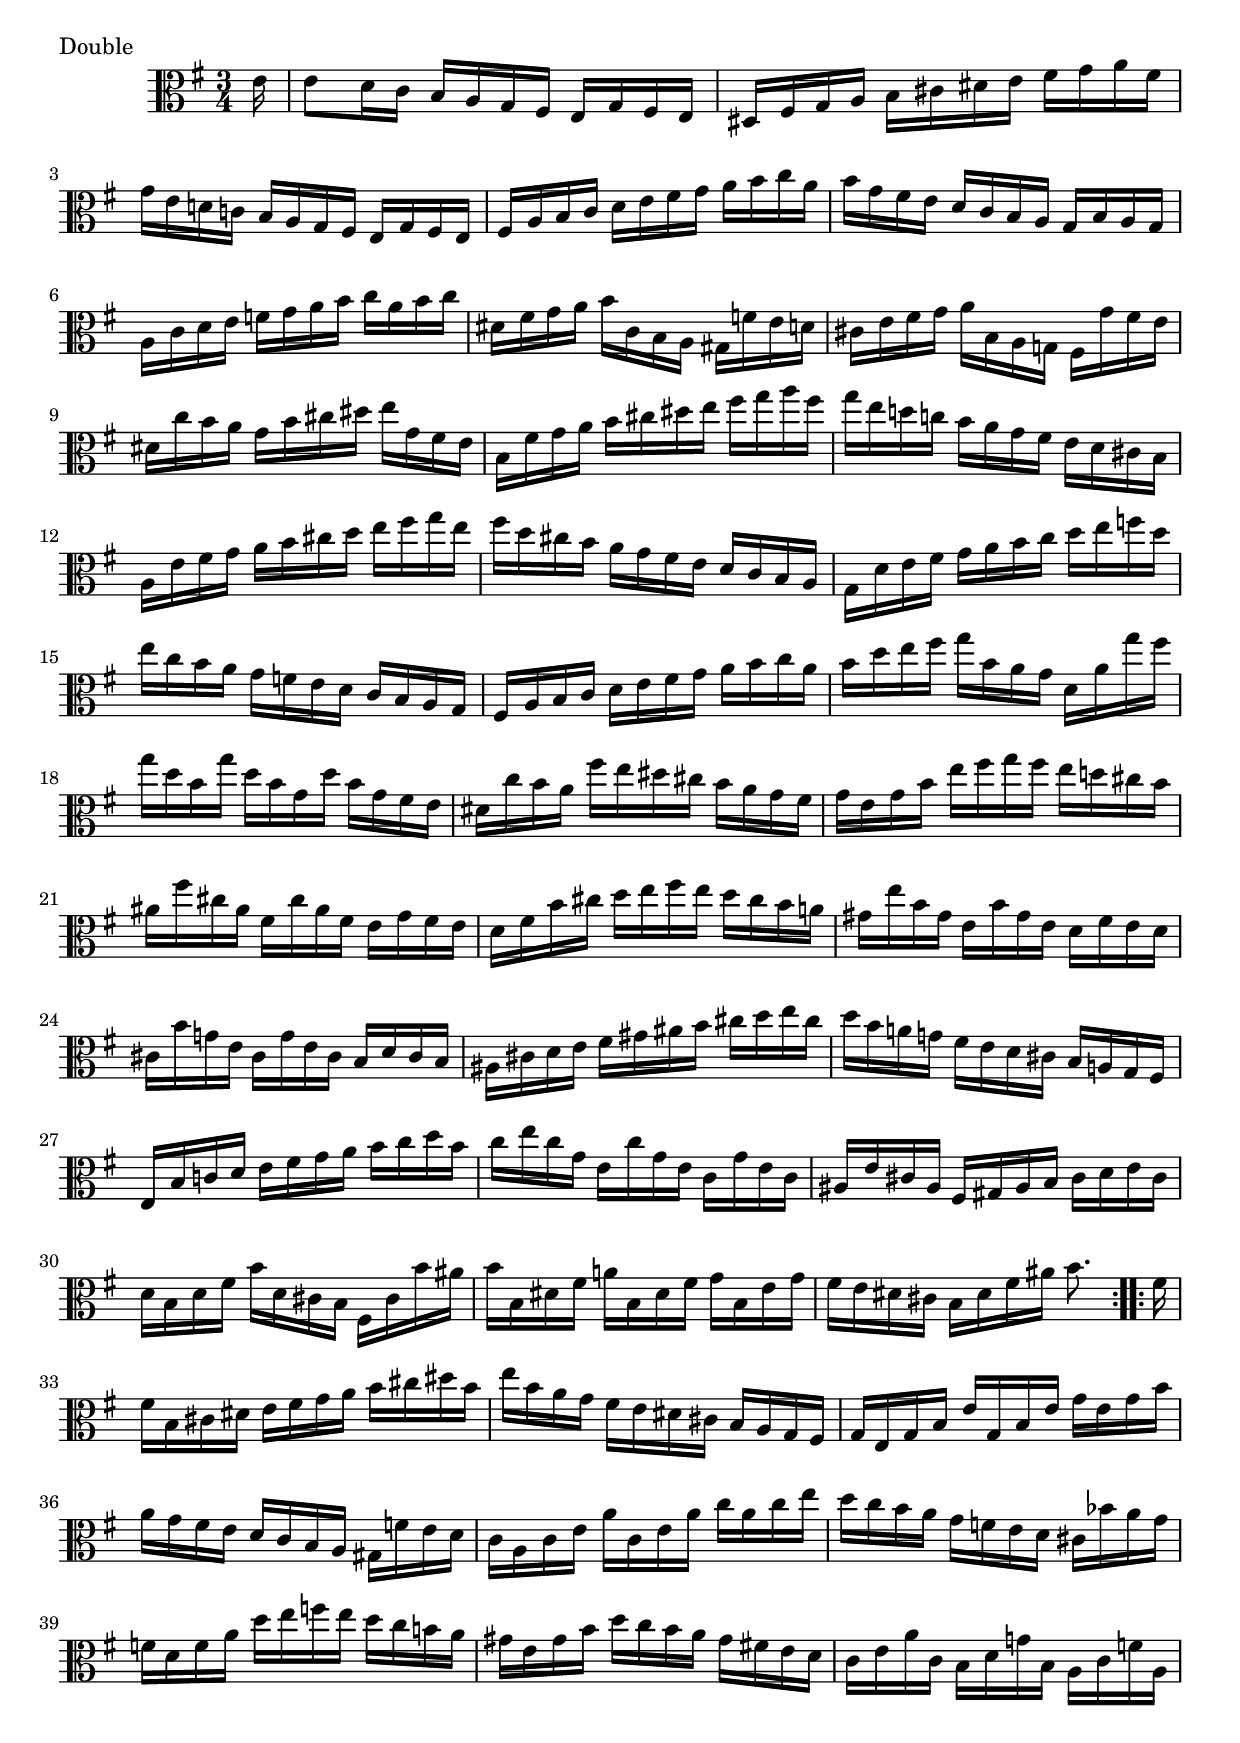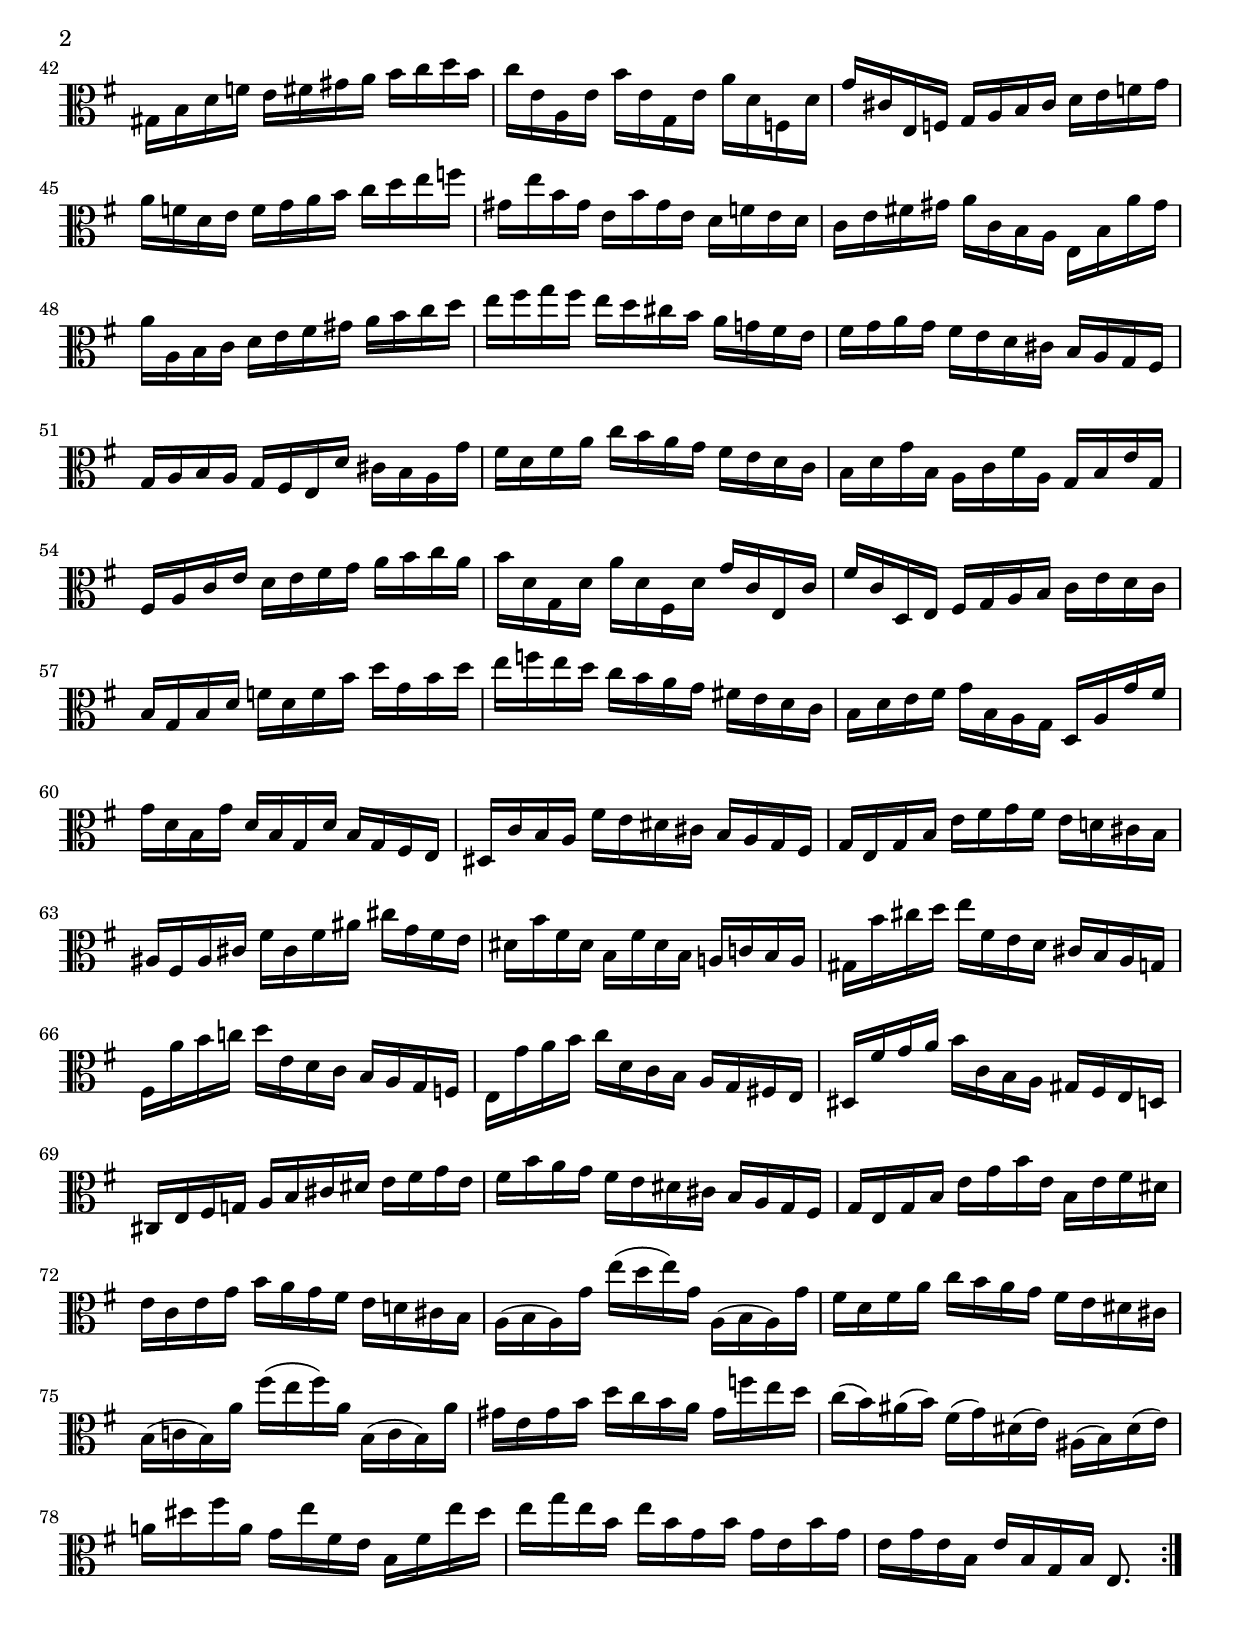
\version "2.16.0"

% Movement 4, Double

\version "2.16.0"

ivA =  { 
  b'16 |
  % 1
  b'8  a'16  g'16  fis'16  e'16  d'16  cis'16  b16  d'16  
  cis'16  b16  |
  % 2
  ais16  cis'16  d'16  e'16  fis'16  gis'16  ais'16  b'16  
  cis''16  d''16  e''16  cis''16  |
  % 3
  d''16  b'16  a'!16  g'!16  fis'16  e'16  d'16  cis'16  b16  
  d'16  cis'16  b16  |
  % 4
  cis'16  e'16  fis'16  g'16  a'16  b'16  cis''16  d''16  
  e''16  fis''16  g''16  e''16  |
  % 5
  fis''16  d''16  cis''16  b'16  a'16  g'16  fis'16  e'16  
  d'16  fis'16  e'16  d'16  |
  % 6
  e'16  g'16  a'16  b'16  c''16  d''16  e''16  fis''16  g''16 
   e''16  fis''16  g''16  |
  % 7
  ais'16  cis''16  d''16  e''16  fis''16  g'16  fis'16  e'16  
  dis'16  c''16  b'16  a'16  |
  % 8
  gis'16  b'16  cis''16  d''16  e''16  fis'16  e'16  d'!16  
  cis'16  d''16  cis''16  b'16  |
  % 9
  ais'16  g''16  fis''16  e''16  d''16  fis''16  gis''16  
  ais''16  b''16  d''16  cis''16  b'16  |
  % 10
  fis'16  cis''16  d''16  e''16  fis''16  gis''16  ais''16  
  b''16  cis'''16  d'''16  e'''16  cis'''16  |
  % 11
  d'''16  b''16  a''!16  g''!16  fis''16  e''16  d''16  cis''16 
   b'16  a'16  gis'16  fis'16  |
  % 12
  e'16  b'16  cis''16  d''16  e''16  fis''16  gis''16  a''16  
  b''16  cis'''16  d'''16  b''16  |
  % 13
  cis'''16  a''16  gis''16  fis''16  e''16  d''16  cis''16  
  b'16  a'16  g'16  fis'16  e'16  |
  % 14
  d'16  a'16  b'16  cis''16  d''16  e''16  fis''16  g''16  
  a''16  b''16  c'''16  a''16  |
  % 15
  b''16  g''16  fis''16  e''16  d''16  c''16  b'16  a'16  
  g'16  fis'16  e'16  d'16  |
  % 16
  cis'16  e'16  fis'16  g'16  a'16  b'16  cis''16  d''16  
  e''16  fis''16  g''16  e''16  |
  % 17
  fis''16  a''16  b''16  cis'''16  d'''16  fis''16  e''16  
  d''16  a'16  e''16  d'''16  cis'''16  |
  % 18
  d'''16  a''16  fis''16  d'''16  a''16  fis''16  d''16  
  a''16  fis''16  d''16  cis''16  b'16  |
  % 19
  ais'16  g''16  fis''16  e''16  cis'''16  b''16  ais''16  
  gis''16  fis''16  e''16  d''16  cis''16  |
  % 20
  d''16  b'16  d''16  fis''16  b''16  cis'''16  d'''16  
  cis'''16  b''16  a''!16  gis''16  fis''16  |
  % 21
  eis''16  cis'''16  gis''16  eis''16  cis''16  gis''16  eis''16  
  cis''16  b'16  d''16  cis''16  b'16  |
  % 22
  a'16  cis''16  fis''16  gis''16  a''16  b''16  cis'''16  
  b''16  a''16  gis''16  fis''16  e''!16  |
  % 23
  dis''16  b''16  fis''16  dis''16  b'16  fis''16  dis''16  
  b'16  a'16  cis''16  b'16  a'16  |
  % 24
  gis'16  fis''16  d''!16  b'16  gis'16  d''16  b'16  gis'16  
  fis'16  a'16  gis'16  fis'16  |
  % 25
  eis'16  gis'16  a'16  b'16  cis''16  dis''16  eis''16  fis''16  
  gis''16  a''16  b''16  gis''16  |
  % 26
  a''16  fis''16  e''!16  d''!16  cis''16  b'16  a'16  gis'16  
  fis'16  e'!16  d'16  cis'16  |
  % 27
  b16  fis'16  g'!16  a'16  b'16  cis''16  d''16  e''16  
  fis''16  g''16  a''16  fis''16  |
  % 28
  g''16  b''16  g''16  d''16  b'16  g''16  d''16  b'16  g'16  
  d''16  b'16  g'16  |
  % 29
  eis'16  b'16  gis'16  eis'16  cis'16  dis'16  eis'16  fis'16  
  gis'16  a'16  b'16  gis'16  |
  % 30
  a'16  fis'16  a'16  cis''16  fis''16  a'16  gis'16  fis'16  
  cis'16  gis'16  fis''16  eis''16  |
  % 31
  fis''16  fis'16  ais'16  cis''16  e''!16  fis'16  ais'16  
  cis''16  d''16  fis'16  b'16  d''16  |
  % 32
  cis''16  b'16  ais'16  gis'16  fis'16  ais'16  cis''16  
  eis''16  \set autoBeaming = ##f fis''8.

  \set autoBeaming = ##t cis''16  |
  % 33
  cis''16  fis'16  gis'16  ais'16  b'16  cis''16  d''16  
  e''16  fis''16  gis''16  ais''16  fis''16  |
  % 34
  b''16  fis''16  e''16  d''16  cis''16  b'16  ais'16  gis'16 
  fis'16  e'16  d'16  cis'16  |
  % 35
  d'16  b16  d'16  fis'16  b'16  d'16  fis'16  b'16  d''16  
  b'16  d''16  fis''16  |
  % 36
  e''16  d''16  cis''16  b'16  a'16  g'16  fis'16  e'16  
  dis'16  c''16  b'16  a'16  |
  % 37
  g'16  e'16  g'16  b'16  e''16  g'16  b'16  e''16  g''16  
  e''16  g''16  b''16  |
  % 38
  a''16  g''16  fis''16  e''16  d''16  c''16  b'16  a'16  
  gis'16  f''16  e''16  d''16  |
  % 39
  c''16  a'16  c''16  e''16  a''16  b''16  c'''16  b''16  
  a''16  g''16  fis''!16  e''16  |
  % 40
  dis''16  b'16  dis''16  fis''16  a''16  g''16  fis''16  
  e''16  dis''16  cis''!16  b'16  a'16  |
  % 41
  g'16  b'16  e''16  g'16  fis'16  a'16  d''!16  fis'16  e'16  
  g'16  c''16  e'16  |
  % 42
  dis'16  fis'16  a'16  c''16  b'16  cis''16  dis''16  e''16  
  fis''16  g''16  a''16  fis''16  |
  % 43
  g''16  b'16  e'16  b'16  fis''16  b'16  d'16  b'16  e''16  
  a'16  c'16  a'16  |
  % 44
  d''16  gis'16  b16  c'16  d'16  e'16  fis'16  gis'16  a'16  
  b'16  c''16  d''16  |
  % 45
  e''16  c''16  a'16  b'16  c''16  d''16  e''16  fis''16  
  g''16  a''16  b''16  c'''16  |
  % 46
  dis''16  b''16  fis''16  dis''16  b'16  fis''16  dis''16  
  b'16  a'16  c''16  b'16  a'16  |
  % 47
  g'16  b'16  cis''!16  dis''16  e''16  g'16  fis'16  e'16  
  b16  fis'16  e''16  dis''16  |
  % 48
  e''16  e'16  fis'16  g'16  a'16  b'16  cis''16  dis''16  
  e''16  fis''16  g''16  a''16  |
  % 49
  b''16  cis'''16  d'''16  cis'''16  b''16  a''16  gis''16  
  fis''16  e''16  d''!16  cis''16  b'16  |
  % 50
  cis''16  d''16  e''16  d''16  cis''16  b'16  a'16  gis'16  
  fis'16  e'16  d'16  cis'16  |
  % 51
  d'16  e'16  fis'16  e'16  d'16  cis'16  b16  a'16  gis'16  
  fis'16  e'16  d''16  |
  % 52
  cis''16  a'16  cis''16  e''16  g''16  fis''16  e''16  d''16 
  cis''16  b'16  a'16  g'16  |
  % 53
  fis'16  a'16  d''16  fis'16  e'16  g'16  cis''16  e'16  
  d'16  fis'16  b'16  d'16  |
  % 54
  cis'16  e'16  g'16  b'16  a'16  b'16  cis''16  d''16  e''16 
  fis''16  g''16  e''16  |
  % 55
  fis''16  a'16  d'16  a'16  e''16  a'16  cis'16  a'16  d''16 
  g'16  b16  g'16  |
  % 56
  cis''16  g'16  a16  b16  cis'16  d'16  e'16  fis'16  g'16  
  b'16  a'16  g'16  |
  % 57
  fis'16  d'16  fis'16  a'16  c''16  a'16  c''16  fis''16  
  a''16  d''16  fis''16  a''16  |
  % 58
  b''16  c'''16  b''16  a''16  g''16  fis''16  e''16  d''16  
  cis''!16  b'16  a'16  g'16  |
  % 59
  fis'16  a'16  b'16  cis''16  d''16  fis'16  e'16  d'16  a16 
  e'16  d''16  cis''16  |
  % 60
  d''16  a'16  fis'16  d''16  a'16  fis'16  d'16  a'16  
  fis'16  d'16  cis'16  b16  |
  % 61
  ais16  g'16  fis'16  e'16  cis''16  b'16  ais'16  gis'16  
  fis'16  e'16  d'16  cis'16  |
  % 62
  d'16  b16  d'16  fis'16  b'16  cis''16  d''16  cis''16  
  b'16  a'!16  gis'16  fis'16  |
  % 63
  eis'16  cis'16  eis'16  gis'16  cis''16  gis'16  cis''16  eis''16 
  gis''16  d''16  cis''16  b'16  |
  % 64
  ais'16  fis''16  cis''16  ais'16  fis'16  cis''16  ais'16  
  fis'16  e'!16  g'!16  fis'16  e'16  |
  % 65
  dis'16  fis''16  gis''16  a''16  b''16  cis''16  b'16  a'16 
  gis'16  fis'16  e'16  d'16  |
  % 66
  cis'16  e''16  fis''16  g''!16  a''16  b'16  a'16  g'16  
  fis'16  e'16  d'16  c'16  |
  % 67
  b16  d''16  e''16  fis''16  g''16  a'16  g'16  fis'16  e'16 
  d'16  cis'!16  b16  |
  % 68
  ais16  cis''16  d''16  e''16  fis''16  g'16  fis'16  e'16  
  dis'16  cis'16  b16  a16  |
  % 69
  gis16  b16  cis'16  d'!16  e'16  fis'16  gis'16  ais'16  
  b'16  cis''16  d''16  b'16  |
  % 70
  cis''16  fis''16  e''16  d''16  cis''16  b'16  ais'16  
  gis'16  fis'16  e'16  d'16  cis'16  |
  % 71
  d'16  b16  d'16  fis'16  b'16  d''16  fis''16  b'16  fis'16 
  b'16  cis''16  ais'16  |
  % 72
  b'16  g'16  b'16  d''16  fis''16  e''16  d''16  cis''16  
  b'16  a'!16  gis'16  fis'16  |
  % 73
  e'16(  fis'16   e'16)  d''16  b''16(  a''16   b''16)  d''16
  e'16(  fis'16   e'16)  d''16  |
  % 74
  cis''16  a'16  cis''16  e''16  g''16  fis''16  e''16  d''16 
  cis''16  b'16  ais'16  gis'16  |
  % 75
  fis'16(  g'!16  fis'16)  e''16  cis'''16(  b''16   cis'''16)  e''16
  fis'16(  g'16   fis'16)  e''16  |
  % 76
  dis''16  b'16  dis''16  fis''16  a''16  g''16  fis''16  
  e''16  dis''16  c'''16  b''16  a''16  |
  % 77
  g''16(   fis''16)  eis''16(   fis''16)  cis''16(   d''16)  ais'16(  
   b'16)  eis'16(   fis'16)  ais'16(   b'16)  |
  % 78
  e''!16  ais''16  cis'''16  e''16  d''16  b''16  cis''16  
  b'16  fis'16  cis''16  b''16  ais''16  |
  % 79
  b''16  d'''16  b''16  fis''16  b''16  fis''16  d''16  
  fis''16  d''16  b'16  fis''16  d''16  |
  % 80
  b'16  d''16  b'16  fis'16  b'16  fis'16  d'16  fis'16  
  b8.
} 

ivStaff = \context Staff <<
  \context Voice=A \ivA
>>


ivViolaGlobal =   {
  \clef "alto"
  \key g\major
  \time 3/4
  \repeat "volta" 2 {
    \partial 16
    s16 | s2.*31 | s16*11
  }

  \repeat "volta" 2 {
    s16 | s2.*47 | s16*11
  }
}

ivViolaScripts =  {
}

ivViolaStaff =  \context Staff <<
   \transpose c' f \ivStaff
  \ivViolaGlobal
  \ivViolaScripts
>>

\score {
  \ivViolaStaff
  \layout { }
  
  \midi {
    \tempo 4 = 109
    }


  \header {
    piece = "Double"
    opus = ""
  }
}

